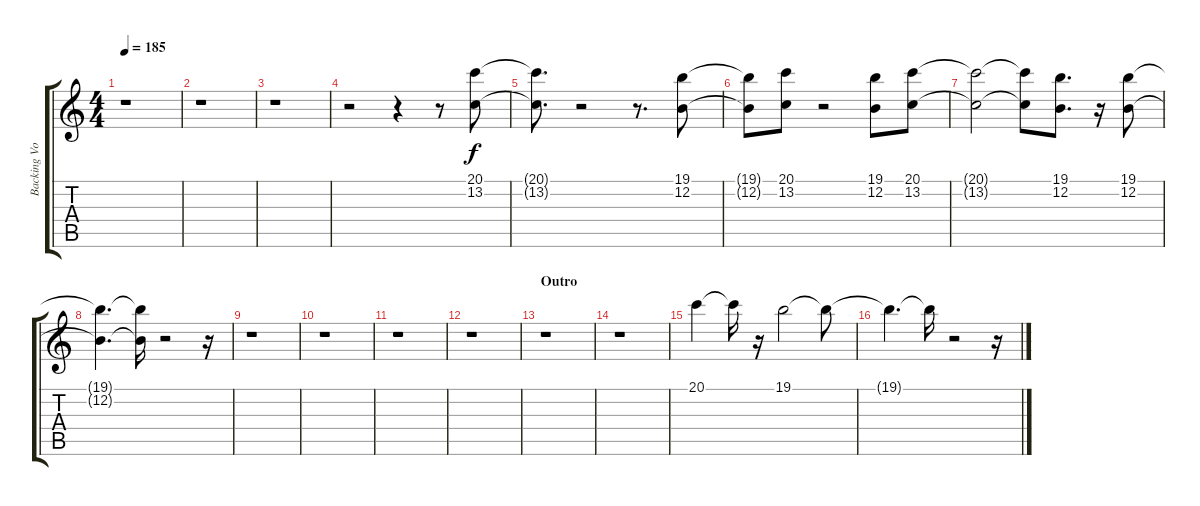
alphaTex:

\track ("Backing Vocal" "Backing Vo") {instrument altosax}
\staff {score tabs}
\tuning (E4 B3 G3 D3 A2 E2) {hide}
\ts (4 4)
\tempo 185
\clef g2
\ks c
r.1{dy f} |
r.1 |
r.1 |
r.2 r.4 r.8 (20.1 13.2).8 |
(20.1{t} 13.2{t}).8{d} r.2 r.8{d} (19.1 12.2).8 |
(19.1{t} 12.2{t}).8 (20.1 13.2).8 r.2 (19.1 12.2).8 (20.1 13.2).8 |
(20.1{t} 13.2{t}).2 (20.1{t} 13.2{t}).8 (19.1 12.2).8{d} r.16 (19.1 12.2).8 |
(19.1{t} 12.2{t}).4{d} (19.1{t} 12.2{t}).16 r.2 r.16 |
r.1 |
r.1 |
r.1 |
r.1 |
\section ("" "Outro")
r.1 |
r.1 |
20.1.4 20.1{t}.16 r.16 19.1.2 19.1{t}.8 |
19.1{t}.4{d} 19.1{t}.16 r.2 r.16
